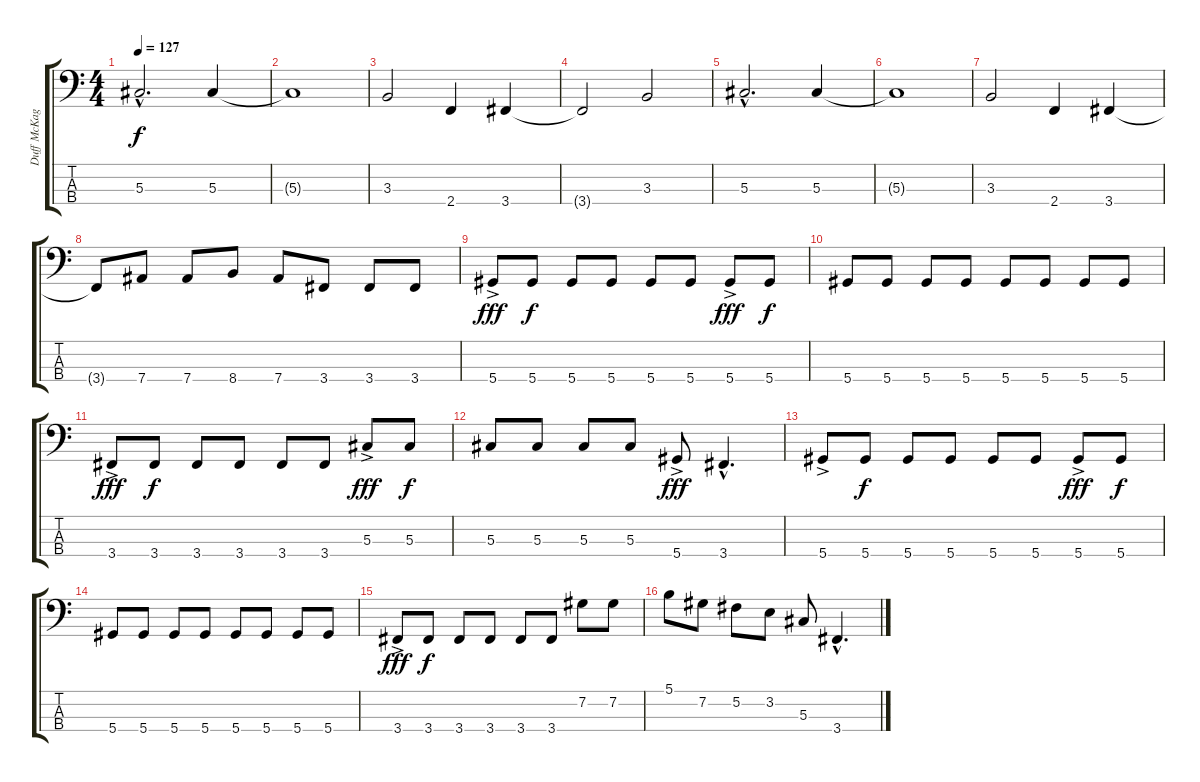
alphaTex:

\track ("Duff McKagan" "Duff McKag") {instrument electricbassfinger}
\staff {score tabs}
\tuning (Gb2 Db2 Ab1 Eb1) {hide}
\ts (4 4)
\tempo 127
\clef f4
\ks c
5.3{hac}.2{d dy f} 5.3.4 |
5.3{t}.1 |
3.3.2 2.4.4 3.4.4 |
3.4{t}.2 3.3.2 |
5.3{hac}.2{d} 5.3.4 |
5.3{t}.1 |
3.3.2 2.4.4 3.4.4 |
3.4{t}.8 7.4.8 7.4.8 8.4.8 7.4.8 3.4.8 3.4.8 3.4.8 |
5.4{ac}.8{dy fff} 5.4.8{dy f} 5.4.8 5.4.8 5.4.8 5.4.8 5.4{ac}.8{dy fff} 5.4.8{dy f} |
5.4.8 5.4.8 5.4.8 5.4.8 5.4.8 5.4.8 5.4.8 5.4.8 |
3.4{ac}.8{dy fff} 3.4.8{dy f} 3.4.8 3.4.8 3.4.8 3.4.8 5.3{ac}.8{dy fff} 5.3.8{dy f} |
5.3.8 5.3.8 5.3.8 5.3.8 5.4{ac}.8{dy fff} 3.4{hac}.4{d} |
5.4{ac}.8 5.4.8{dy f} 5.4.8 5.4.8 5.4.8 5.4.8 5.4{ac}.8{dy fff} 5.4.8{dy f} |
5.4.8 5.4.8 5.4.8 5.4.8 5.4.8 5.4.8 5.4.8 5.4.8 |
3.4{ac}.8{dy fff} 3.4.8{dy f} 3.4.8 3.4.8 3.4.8 3.4.8 7.2.8 7.2.8 |
5.1.8 7.2.8 5.2.8 3.2.8 5.3.8 3.4{hac}.4{d}
